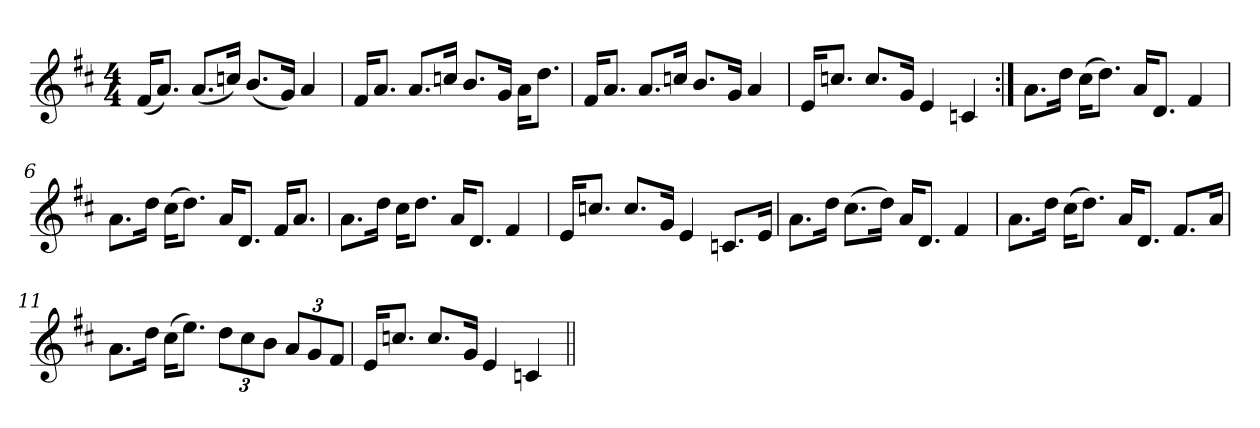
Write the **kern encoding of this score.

**kern
*part1
*staff1
*clefG2
*k[f#c#]
*D:
*M4/4
=1
(<16f#/KL
8.a/J)
(<8.a/L
16ccn/Jk)
(<8.b/L
16g/Jk)
4a/
=2
16f#/KL
8.a/J
8.a/L
16ccn/Jk
8.b/L
16g/Jk
16a\KL
8.dd\J
=3
16f#/KL
8.a/J
8.a/L
16ccn/Jk
8.b/L
16g/Jk
4a/
=4
16e/KL
8.ccn/J
8.cc/L
16g/Jk
4e/
4cn/
!!LO:LB:g=z
=5:|!
8.a\L
16dd\Jk
(>16cc#\KL
8.dd\J)
16a/KL
8.d/J
4f#/
=6
8.a\L
16dd\Jk
(>16cc#\KL
8.dd\J)
16a/KL
8.d/J
16f#/KL
8.a/J
=7
8.a\L
16dd\Jk
16cc#\KL
8.dd\J
16a/KL
8.d/J
4f#/
=8
16e/KL
8.ccn/J
8.cc/L
16g/Jk
4e/
8.cn/L
16e/Jk
=9
8.a\L
16dd\Jk
(>8.cc#\L
16dd\Jk)
16a/KL
8.d/J
4f#/
!!LO:LB:g=z
=10
8.a\L
16dd\Jk
(>16cc#\KL
8.dd\J)
16a/KL
8.d/J
8.f#/L
16a/Jk
=11
8.a\L
16dd\Jk
(>16cc#\KL
8.ee\J)
*Xbrackettup
12dd\L
12cc#\
12b\J
12a/L
12g/
12f#/J
=12
16e/KL
8.ccn/J
8.cc/L
16g/Jk
4e/
4cn/
=||
*-
